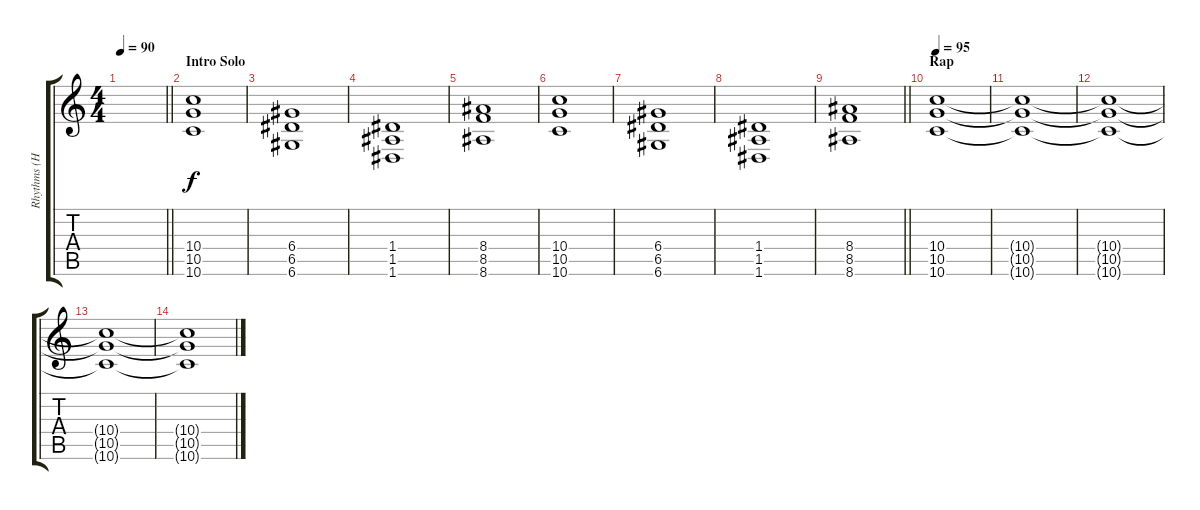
\track ("Rhythms (Hassan)" "Rhythms (H") {instrument overdrivenguitar}
\staff {score tabs}
\tuning (E4 B3 G3 D3 A2 D2) {hide}
\ts (4 4)
\tempo 90
\clef g2
\barLineRight lightlight
\ks c
|
\section ("" "Intro Solo")
(10.4 10.5 10.6).1{volume 16 balance 10 instrument distortionguitar} |
(6.4 6.5 6.6).1 |
(1.4 1.5 1.6).1 |
(8.4 8.5 8.6).1 |
(10.4 10.5 10.6).1 |
(6.4 6.5 6.6).1 |
(1.4 1.5 1.6).1 |
\barLineRight lightlight
(8.4 8.5 8.6).1 |
\section ("" "Rap")
\tempo 95
(10.4 10.5 10.6).1{volume 0} |
(10.4{t} 10.5{t} 10.6{t}).1{dy f} |
(10.4{t} 10.5{t} 10.6{t}).1 |
(10.4{t} 10.5{t} 10.6{t}).1 |
(10.4{t} 10.5{t} 10.6{t}).1
